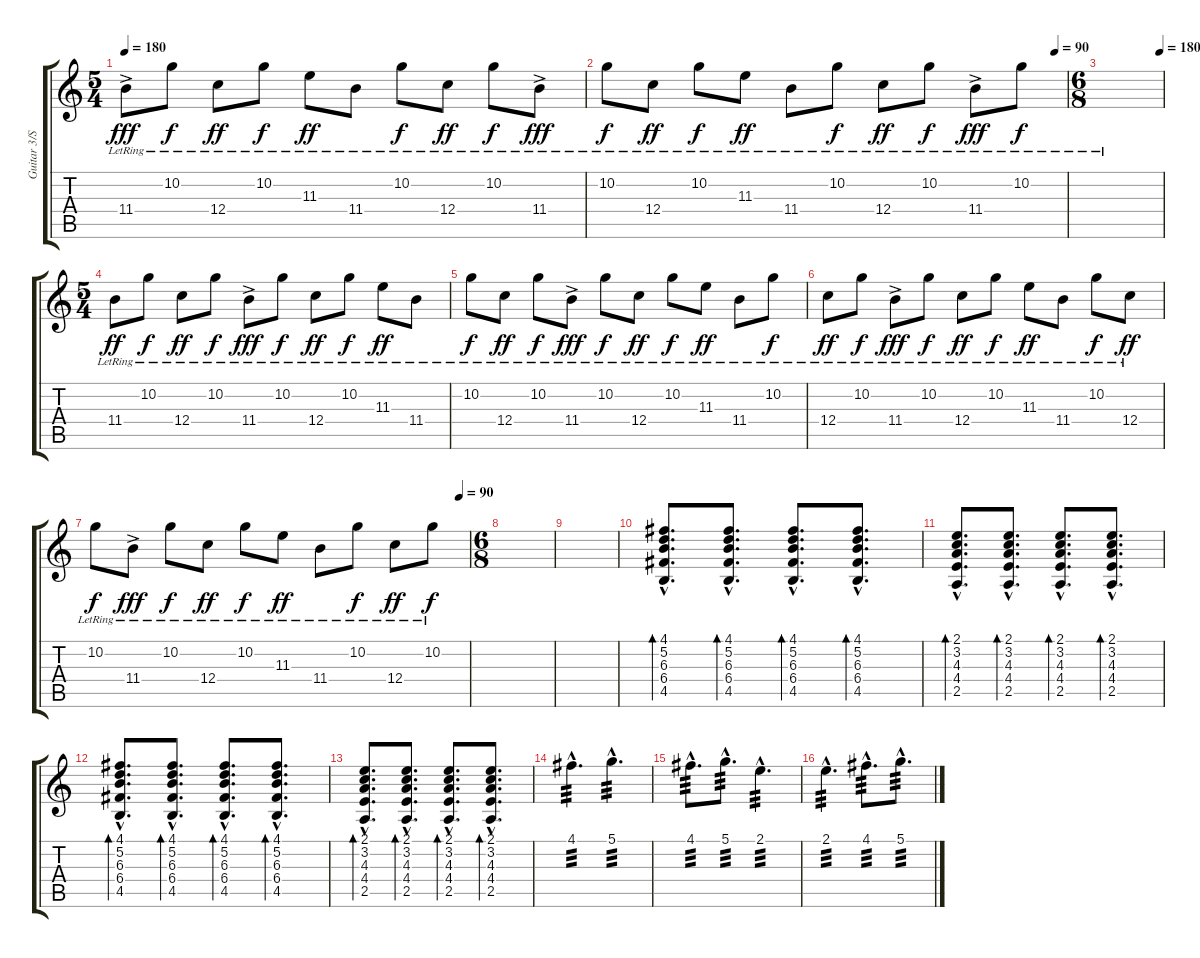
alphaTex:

\track ("Guitar 3/Sitar" "Guitar 3/S") {instrument acousticguitarsteel}
\staff {score tabs}
\tuning (D4 A3 F3 C3 G2 C2) {hide}
\ts (5 4)
\tempo 180
\clef g2
\ks c
11.4{ac lr}.8{dy fff} 10.2{lr}.8{dy f} 12.4{lr}.8{dy ff} 10.2{lr}.8{dy f} 11.3{lr}.8{dy ff} 11.4{lr}.8 10.2{lr}.8{dy f} 12.4{lr}.8{dy ff} 10.2{lr}.8{dy f} 11.4{ac lr}.8{dy fff} |
\tempo (90 0.975)
10.2{lr}.8{dy f} 12.4{lr}.8{dy ff} 10.2{lr}.8{dy f} 11.3{lr}.8{dy ff} 11.4{lr}.8 10.2{lr}.8{dy f} 12.4{lr}.8{dy ff} 10.2{lr}.8{dy f} 11.4{ac lr}.8{dy fff} 10.2{lr}.8{dy f} |
\ts (6 8)
\tempo (180 0.9583333333333334)
|
\ts (5 4)
11.4{lr}.8{dy ff} 10.2{lr}.8{dy f} 12.4{lr}.8{dy ff} 10.2{lr}.8{dy f} 11.4{ac lr}.8{dy fff} 10.2{lr}.8{dy f} 12.4{lr}.8{dy ff} 10.2{lr}.8{dy f} 11.3{lr}.8{dy ff} 11.4{lr}.8 |
10.2{lr}.8{dy f} 12.4{lr}.8{dy ff} 10.2{lr}.8{dy f} 11.4{ac lr}.8{dy fff} 10.2{lr}.8{dy f} 12.4{lr}.8{dy ff} 10.2{lr}.8{dy f} 11.3{lr}.8{dy ff} 11.4{lr}.8 10.2{lr}.8{dy f} |
12.4{lr}.8{dy ff} 10.2{lr}.8{dy f} 11.4{ac lr}.8{dy fff} 10.2{lr}.8{dy f} 12.4{lr}.8{dy ff} 10.2{lr}.8{dy f} 11.3{lr}.8{dy ff} 11.4{lr}.8 10.2{lr}.8{dy f} 12.4{lr}.8{dy ff} |
\tempo (90 0.975)
10.2{lr}.8{dy f} 11.4{ac lr}.8{dy fff} 10.2{lr}.8{dy f} 12.4{lr}.8{dy ff} 10.2{lr}.8{dy f} 11.3{lr}.8{dy ff} 11.4{lr}.8 10.2{lr}.8{dy f} 12.4{lr}.8{dy ff} 10.2{lr}.8{dy f} |
\ts (6 8)
|
|
(4.1{hac} 5.2{hac} 6.3{hac} 6.4{hac} 4.5{hac}).8{d bd 120} (4.1{hac} 5.2{hac} 6.3{hac} 6.4{hac} 4.5{hac}).8{d bd 120} (4.1{hac} 5.2{hac} 6.3{hac} 6.4{hac} 4.5{hac}).8{d bd 120} (4.1{hac} 5.2{hac} 6.3{hac} 6.4{hac} 4.5{hac}).8{d bd 120} |
(2.1{hac} 3.2{hac} 4.3{hac} 4.4{hac} 2.5{hac}).8{d bd 120} (2.1{hac} 3.2{hac} 4.3{hac} 4.4{hac} 2.5{hac}).8{d bd 120} (2.1{hac} 3.2{hac} 4.3{hac} 4.4{hac} 2.5{hac}).8{d bd 120 volume 13} (2.1{hac} 3.2{hac} 4.3{hac} 4.4{hac} 2.5{hac}).8{d bd 120} |
(4.1{hac} 5.2{hac} 6.3{hac} 6.4{hac} 4.5{hac}).8{d bd 120} (4.1{hac} 5.2{hac} 6.3{hac} 6.4{hac} 4.5{hac}).8{d bd 120} (4.1{hac} 5.2{hac} 6.3{hac} 6.4{hac} 4.5{hac}).8{d bd 120} (4.1{hac} 5.2{hac} 6.3{hac} 6.4{hac} 4.5{hac}).8{d bd 120} |
(2.1{hac} 3.2{hac} 4.3{hac} 4.4{hac} 2.5{hac}).8{d bd 120} (2.1{hac} 3.2{hac} 4.3{hac} 4.4{hac} 2.5{hac}).8{d bd 120} (2.1{hac} 3.2{hac} 4.3{hac} 4.4{hac} 2.5{hac}).8{d bd 120} (2.1{hac} 3.2{hac} 4.3{hac} 4.4{hac} 2.5{hac}).8{d bd 120} |
4.1{hac}.4{d tp 3 volume 8 instrument sitar} 5.1{hac}.4{d tp 3} |
4.1{hac}.8{d tp 3} 5.1{hac}.8{d tp 3} 2.1{hac}.4{d tp 3} |
2.1{hac}.4{d tp 3} 4.1{hac}.8{d tp 3} 5.1{hac}.8{d tp 3}
